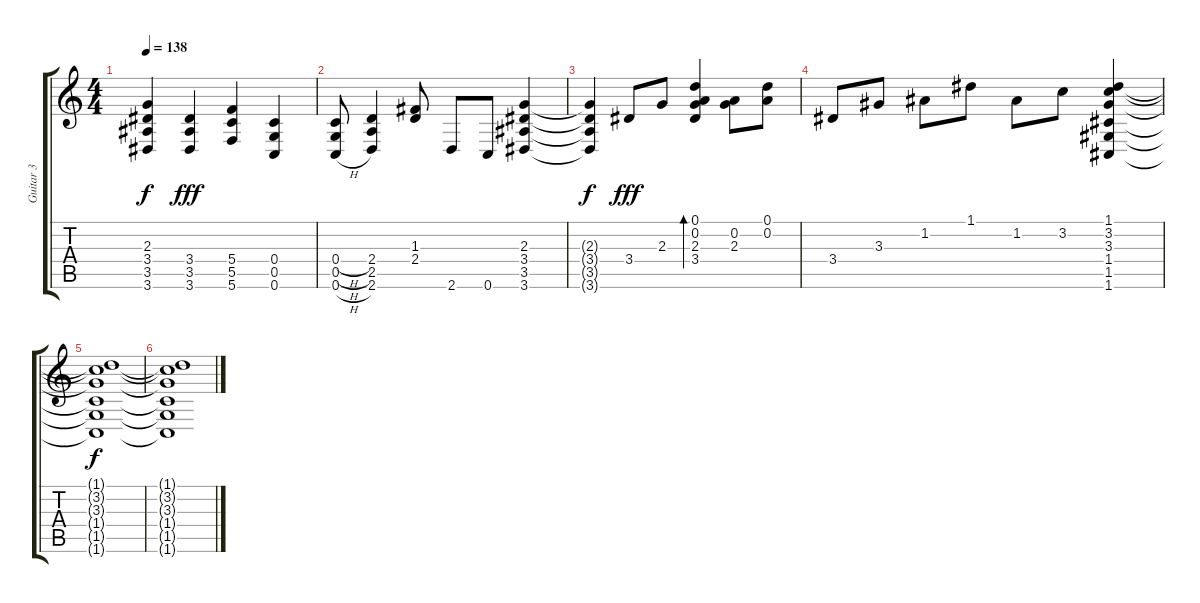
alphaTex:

\track ("Guitar 3" "Guitar 3") {instrument distortionguitar}
\staff {score tabs}
\tuning (D4 A3 F3 C3 G2 C2) {hide}
\ts (4 4)
\tempo 138
\clef g2
\ks c
(2.3{t} 3.4{t} 3.5{t} 3.6{t}).4{dy f} (3.4 3.5 3.6).4{dy fff} (5.4 5.5 5.6).4 (0.4 0.5 0.6).4 |
(0.4{h} 0.5{h} 0.6{h}).8 (2.4 2.5 2.6).4 (1.3 2.4).8 2.6.8 0.6.8 (2.3 3.4 3.5 3.6).4 |
(2.3{t} 3.4{t} 3.5{t} 3.6{t}).4{dy f} 3.4.8{dy fff} 2.3.8 (0.1 0.2 2.3 3.4).4{bd 240} (0.2 2.3).8 (0.1 0.2).8 |
3.4.8 3.3.8 1.2.8 1.1.8 1.2.8 3.2.8 (1.1 3.2 3.3 1.4 1.5 1.6).4 |
(1.1{t} 3.2{t} 3.3{t} 1.4{t} 1.5{t} 1.6{t}).1{dy f volume 0} |
(1.1{t} 3.2{t} 3.3{t} 1.4{t} 1.5{t} 1.6{t}).1
